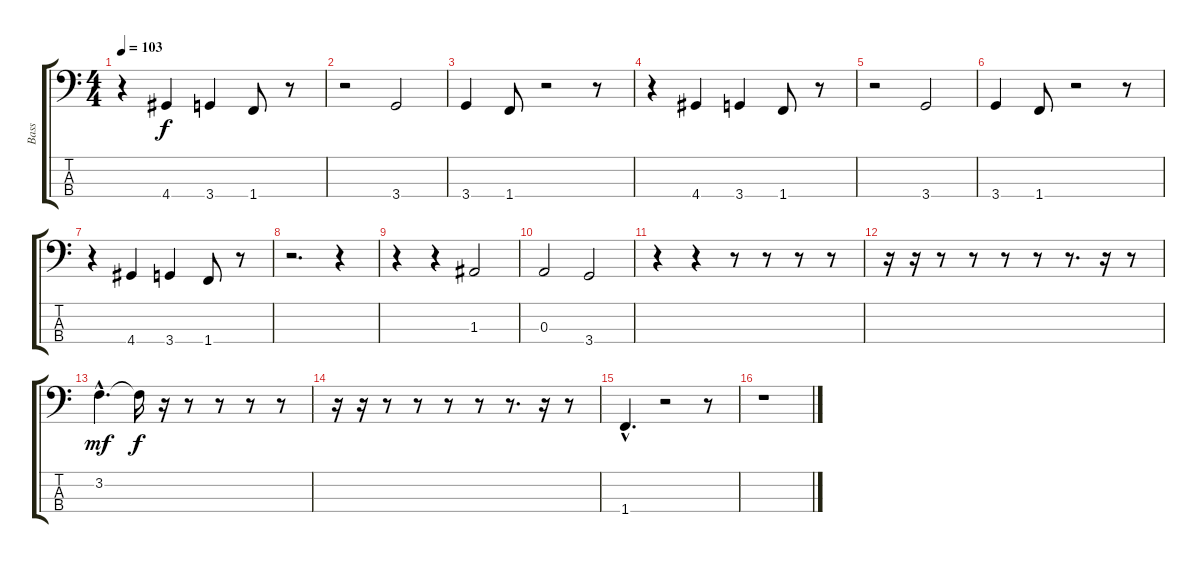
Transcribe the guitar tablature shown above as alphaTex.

\track ("Bass" "Bass") {instrument electricbasspick}
\staff {score tabs}
\tuning (G2 D2 A1 E1) {hide}
\ts (4 4)
\tempo 103
\clef f4
\ks c
r.4{dy f} 4.4.4 3.4.4 1.4.8 r.8 |
r.2 3.4.2 |
3.4.4 1.4.8 r.2 r.8 |
r.4 4.4.4 3.4.4 1.4.8 r.8 |
r.2 3.4.2 |
3.4.4 1.4.8 r.2 r.8 |
r.4 4.4.4 3.4.4 1.4.8 r.8 |
r.2{d} r.4 |
r.4 r.4 1.3.2 |
0.3.2 3.4.2 |
r.4 r.4 r.8 r.8 r.8 r.8 |
r.16 r.16 r.8 r.8 r.8 r.8 r.8{d} r.16 r.8 |
3.2{hac}.4{d dy mf} 3.2{t}.16{dy f} r.16 r.8 r.8 r.8 r.8 |
r.16 r.16 r.8 r.8 r.8 r.8 r.8{d} r.16 r.8 |
1.4{hac}.4{d} r.2 r.8 |
r.1
